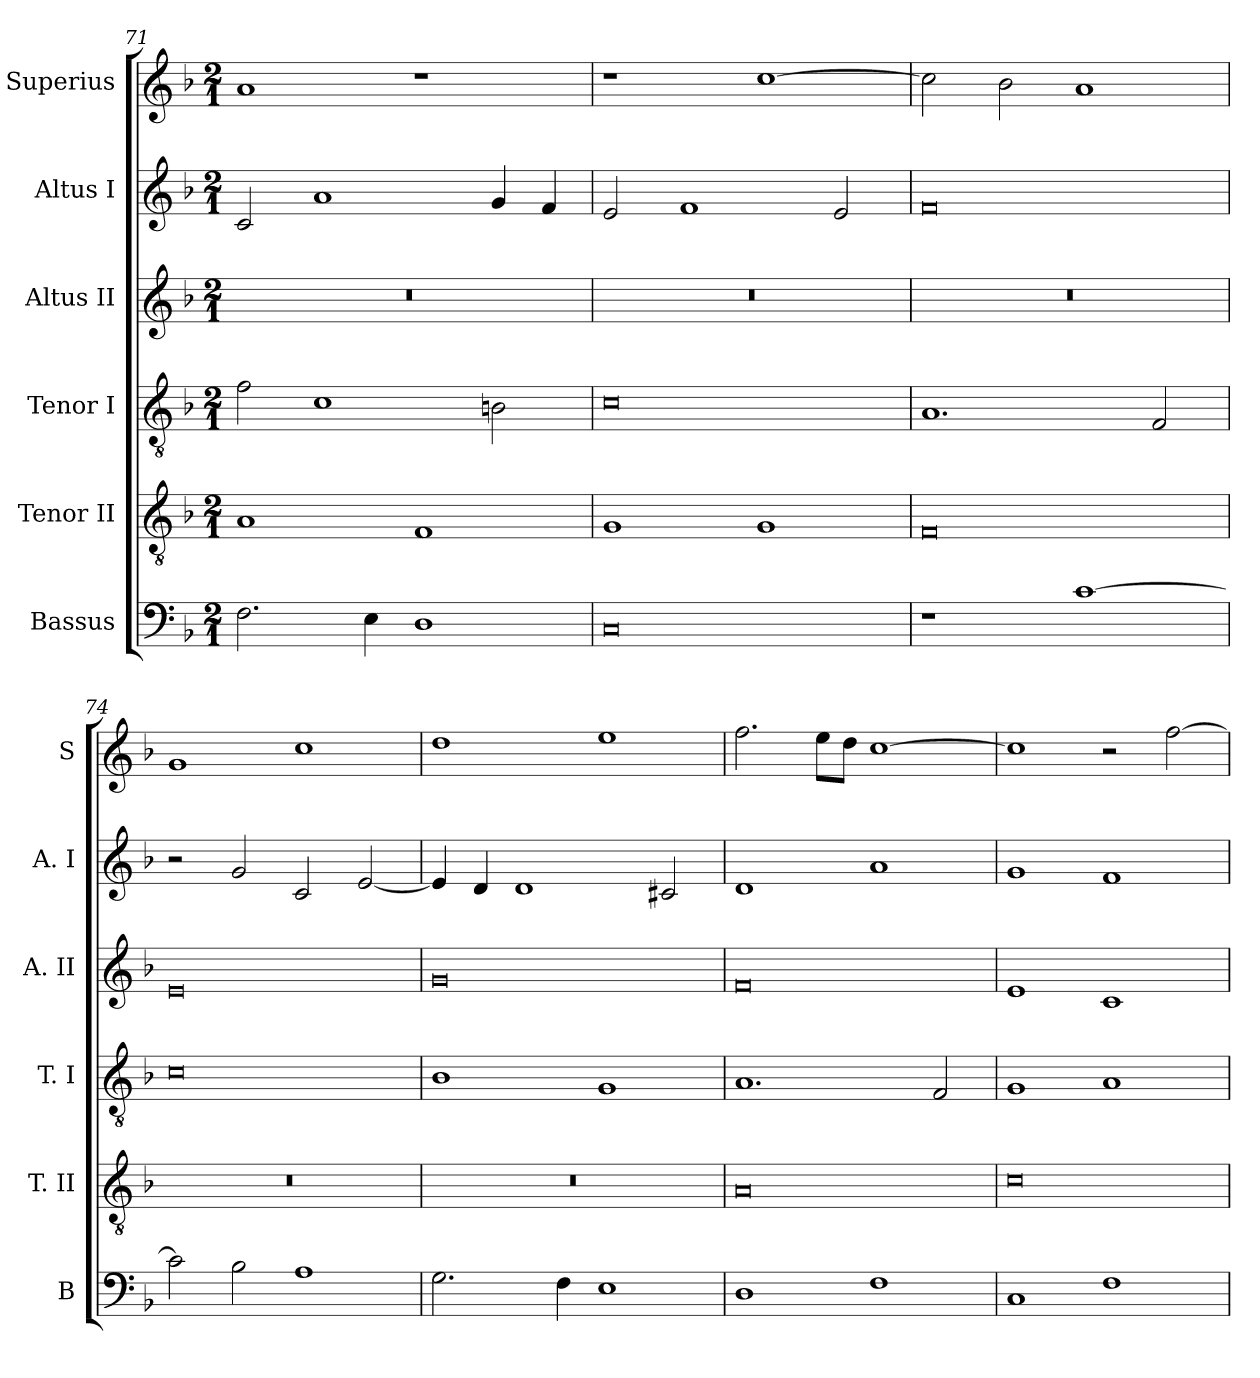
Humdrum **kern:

**kern	**kern	**kern	**kern	**kern	**kern
*part6	*part5	*part4	*part3	*part2	*part1
*staff6	*staff5	*staff4	*staff3	*staff2	*staff1
*I"Bassus	*I"Tenor II	*I"Tenor I	*I"Altus II	*I"Altus I	*I"Superius
*I'B	*I'T. II	*I'T. I	*I'A. II	*I'A. I	*I'S
*clefF4	*clefGv2	*clefGv2	*clefG2	*clefG2	*clefG2
*k[b-]	*k[b-]	*k[b-]	*k[b-]	*k[b-]	*k[b-]
*F:	*F:	*F:	*F:	*F:	*F:
*M2/1	*M2/1	*M2/1	*M2/1	*M2/1	*M2/1
=71	=71	=71	=71	=71	=71
2.F	1A	2f	0r	2c	1a
.	.	1c	.	1a	.
4E	.	.	.	.	.
1D	1F	.	.	.	1r
.	.	2Bn	.	4g	.
.	.	.	.	4f	.
=72	=72	=72	=72	=72	=72
0C	1G	0c	0r	2e	1r
.	.	.	.	1f	.
.	1G	.	.	.	[1cc
.	.	.	.	2e	.
=73	=73	=73	=73	=73	=73
1r	0F	1.A	0r	0f	2cc]
.	.	.	.	.	2b-
[1c	.	.	.	.	1a
.	.	2F	.	.	.
=74	=74	=74	=74	=74	=74
2c]	0r	0c	0e	2r	1g
2B-	.	.	.	2g	.
1A	.	.	.	2c	1cc
.	.	.	.	[2e	.
=75	=75	=75	=75	=75	=75
2.G	0r	1B-	0g	4e]	1dd
.	.	.	.	4d	.
.	.	.	.	1d	.
4F	.	.	.	.	.
1E	.	1G	.	.	1ee
.	.	.	.	2c#X	.
=76	=76	=76	=76	=76	=76
1D	0A	1.A	0f	1d	2.ff
.	.	.	.	.	8eeL
.	.	.	.	.	8ddJ
1F	.	.	.	1a	[1cc
.	.	2F	.	.	.
=77	=77	=77	=77	=77	=77
1C	0c	1G	1e	1g	1cc]
1F	.	1A	1c	1f	2r
.	.	.	.	.	[2ff
=	=	=	=	=	=
*-	*-	*-	*-	*-	*-
